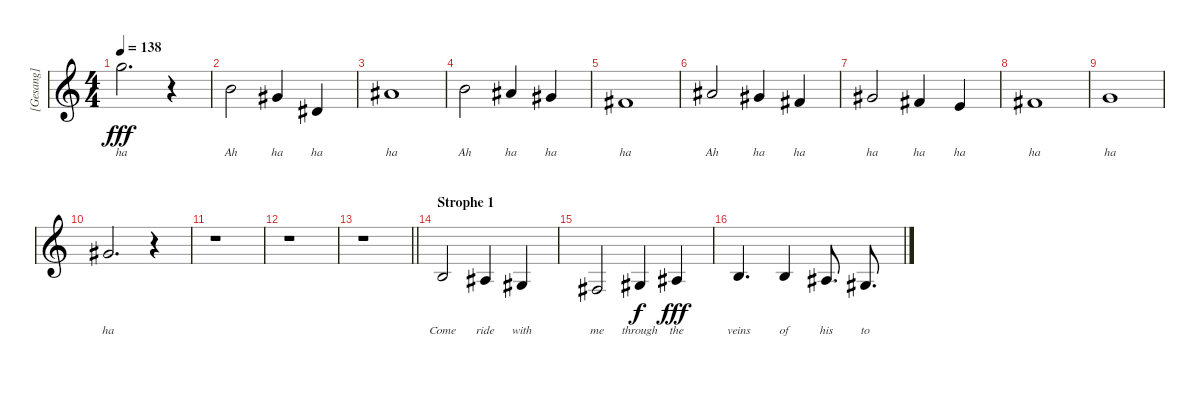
\track ("[Gesang]" "[Gesang]") {instrument choiraahs}
\staff {score}
\tuning (E4 B3 G3 D3 A2 E2) {hide}
\ts (4 4)
\tempo 138
\clef g2
\ks c
15.1.2{d lyrics (0 "ha") lyrics (1 "") lyrics (2 "") lyrics (3 "") lyrics (4 "") dy fff} r.4 |
7.1.2{lyrics (0 "Ah") lyrics (1 "") lyrics (2 "") lyrics (3 "") lyrics (4 "")} 4.1.4{lyrics (0 "ha") lyrics (1 "") lyrics (2 "") lyrics (3 "") lyrics (4 "")} 4.2.4{lyrics (0 "ha") lyrics (1 "") lyrics (2 "") lyrics (3 "") lyrics (4 "")} |
6.1.1{lyrics (0 "ha") lyrics (1 "") lyrics (2 "") lyrics (3 "") lyrics (4 "")} |
7.1.2{lyrics (0 "Ah") lyrics (1 "") lyrics (2 "") lyrics (3 "") lyrics (4 "")} 6.1.4{lyrics (0 "ha") lyrics (1 "") lyrics (2 "") lyrics (3 "") lyrics (4 "")} 4.1.4{lyrics (0 "ha") lyrics (1 "") lyrics (2 "") lyrics (3 "") lyrics (4 "")} |
2.1.1{lyrics (0 "ha") lyrics (1 "") lyrics (2 "") lyrics (3 "") lyrics (4 "")} |
6.1.2{lyrics (0 "Ah") lyrics (1 "") lyrics (2 "") lyrics (3 "") lyrics (4 "")} 4.1.4{lyrics (0 "ha") lyrics (1 "") lyrics (2 "") lyrics (3 "") lyrics (4 "")} 2.1.4{lyrics (0 "ha") lyrics (1 "") lyrics (2 "") lyrics (3 "") lyrics (4 "")} |
4.1.2{lyrics (0 "ha") lyrics (1 "") lyrics (2 "") lyrics (3 "") lyrics (4 "")} 2.1.4{lyrics (0 "ha") lyrics (1 "") lyrics (2 "") lyrics (3 "") lyrics (4 "")} 0.1.4{lyrics (0 "ha") lyrics (1 "") lyrics (2 "") lyrics (3 "") lyrics (4 "")} |
2.1.1{lyrics (0 "ha") lyrics (1 "") lyrics (2 "") lyrics (3 "") lyrics (4 "")} |
3.1.1{lyrics (0 "ha") lyrics (1 "") lyrics (2 "") lyrics (3 "") lyrics (4 "")} |
4.1.2{d lyrics (0 "ha") lyrics (1 "") lyrics (2 "") lyrics (3 "") lyrics (4 "")} r.4 |
r.1 |
r.1 |
\barLineRight lightlight
r.1 |
\section ("" "Strophe 1")
4.3.2{lyrics (0 "Come") lyrics (1 "") lyrics (2 "") lyrics (3 "") lyrics (4 "") balance 8 instrument tenorsax} 3.3.4{lyrics (0 "ride") lyrics (1 "") lyrics (2 "") lyrics (3 "") lyrics (4 "")} 1.3.4{lyrics (0 "with") lyrics (1 "") lyrics (2 "") lyrics (3 "") lyrics (4 "")} |
4.4.2{lyrics (0 "me") lyrics (1 "") lyrics (2 "") lyrics (3 "") lyrics (4 "")} 6.4.4{lyrics (0 "through") lyrics (1 "") lyrics (2 "") lyrics (3 "") lyrics (4 "") dy f} 3.3.4{lyrics (0 "the") lyrics (1 "") lyrics (2 "") lyrics (3 "") lyrics (4 "") dy fff} |
4.3.4{d lyrics (0 "veins") lyrics (1 "") lyrics (2 "") lyrics (3 "") lyrics (4 "")} 4.3.4{lyrics (0 "of") lyrics (1 "") lyrics (2 "") lyrics (3 "") lyrics (4 "")} 3.3.8{d lyrics (0 "his") lyrics (1 "") lyrics (2 "") lyrics (3 "") lyrics (4 "")} 1.3.8{d lyrics (0 "to") lyrics (1 "") lyrics (2 "") lyrics (3 "") lyrics (4 "")}
